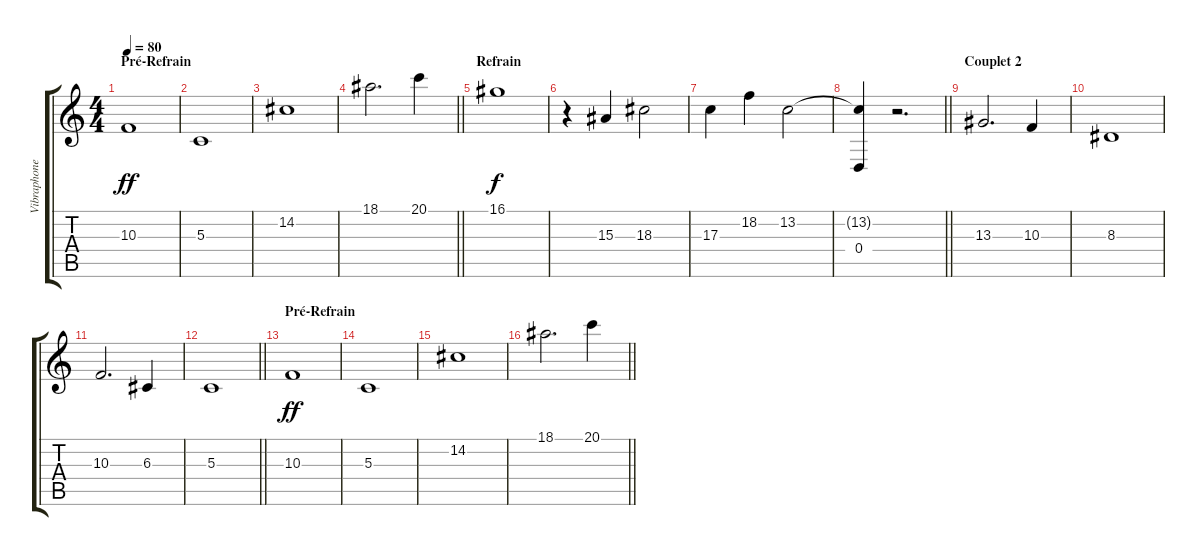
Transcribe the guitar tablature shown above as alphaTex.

\track ("Vibraphone" "Vibraphone") {instrument vibraphone}
\staff {score tabs}
\tuning (E4 B3 G3 D3 A2 E2) {hide}
\ts (4 4)
\section ("" "Pré-Refrain")
\tempo 80
\clef g2
\ks c
10.3.1{dy ff} |
5.3.1 |
14.2.1 |
\barLineRight lightlight
18.1.2{d volume 10} 20.1.4 |
\section ("" "Refrain")
16.1.1{dy f} |
r.4{volume 15} 15.3.4 18.3.2 |
17.3.4 18.2.4 13.2.2 |
\barLineRight lightlight
(13.2{t} 0.4).4 r.2{d} |
\section ("" "Couplet 2")
13.3.2{d volume 15} 10.3.4 |
8.3.1 |
10.3.2{d} 6.3.4 |
\barLineRight lightlight
5.3.1 |
\section ("" "Pré-Refrain")
10.3.1{dy ff} |
5.3.1 |
14.2.1 |
\barLineRight lightlight
18.1.2{d volume 10} 20.1.4
